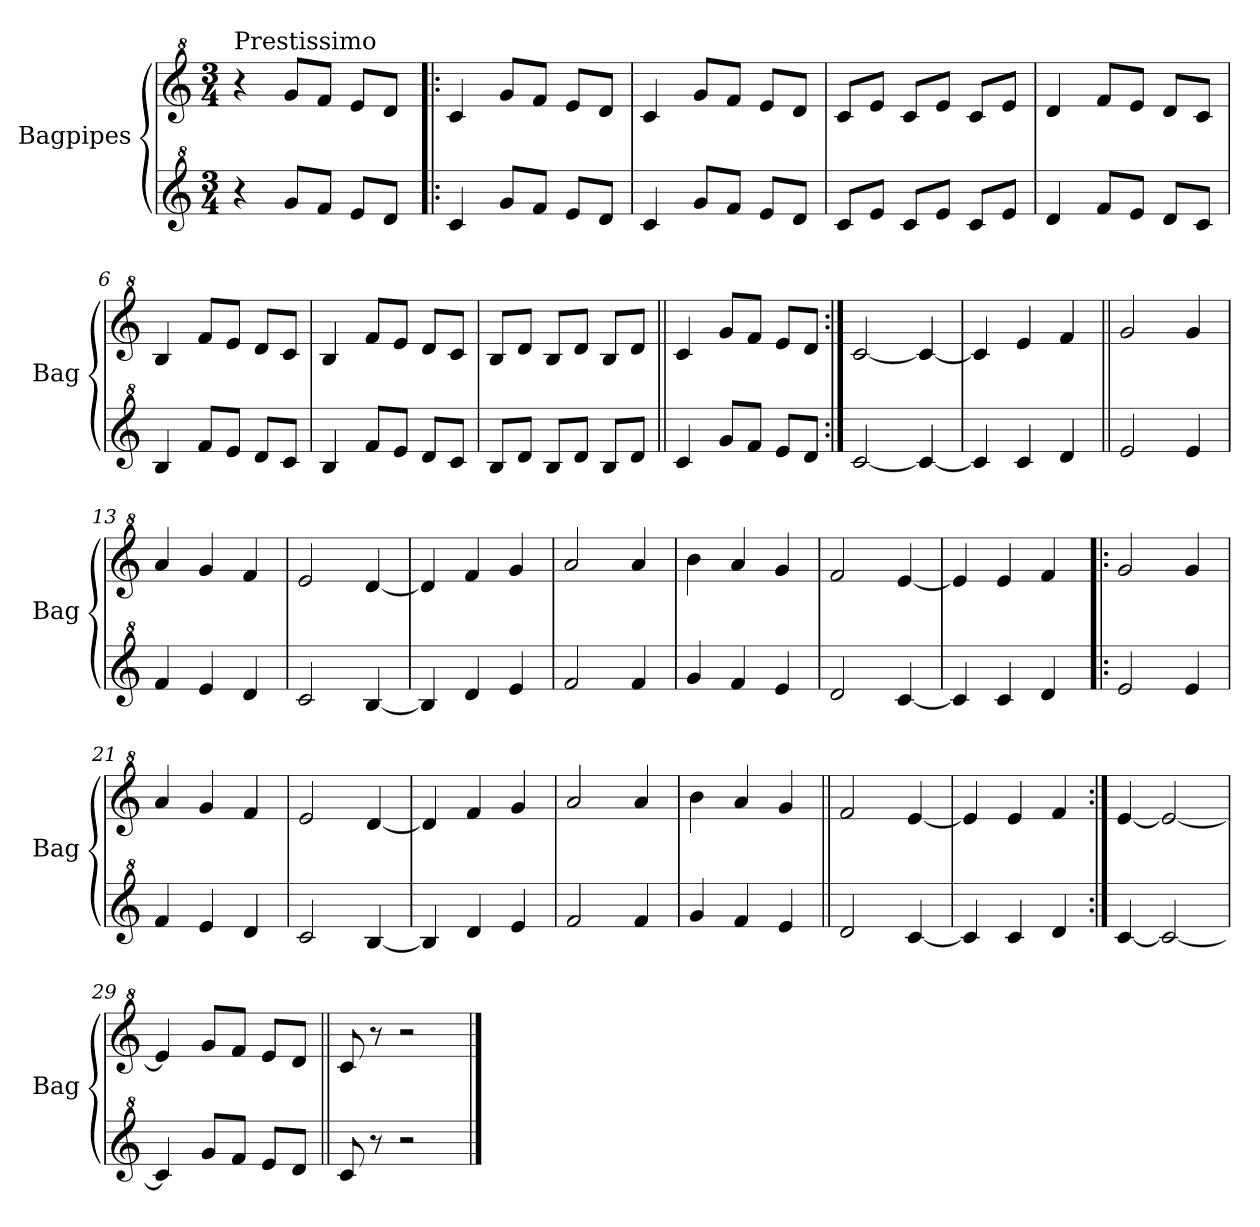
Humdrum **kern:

**kern	**kern
*part2	*part1
*staff2	*staff1
*I"Bagpipes	*I"Bagpipes
*I'Bag	*I'Bag
*clefG^2	*clefG^2
*k[]	*k[]
*C:	*C:
*M3/4	*M3/4
=1	=1
!	!LO:TX:a:t=Prestissimo
4r	4r
8gg/L	8gg/L
8ff/J	8ff/J
8ee/L	8ee/L
8dd/J	8dd/J
=2!|:	=2!|:
4cc/	4cc/
8gg/L	8gg/L
8ff/J	8ff/J
8ee/L	8ee/L
8dd/J	8dd/J
=3	=3
4cc/	4cc/
8gg/L	8gg/L
8ff/J	8ff/J
8ee/L	8ee/L
8dd/J	8dd/J
=4	=4
8cc/L	8cc/L
8ee/J	8ee/J
8cc/L	8cc/L
8ee/J	8ee/J
8cc/L	8cc/L
8ee/J	8ee/J
=5	=5
4dd/	4dd/
8ff/L	8ff/L
8ee/J	8ee/J
8dd/L	8dd/L
8cc/J	8cc/J
=6	=6
4b/	4b/
8ff/L	8ff/L
8ee/J	8ee/J
8dd/L	8dd/L
8cc/J	8cc/J
=7	=7
4b/	4b/
8ff/L	8ff/L
8ee/J	8ee/J
8dd/L	8dd/L
8cc/J	8cc/J
=8	=8
8b/L	8b/L
8dd/J	8dd/J
8b/L	8b/L
8dd/J	8dd/J
8b/L	8b/L
8dd/J	8dd/J
!!LO:LB:g=z
=9||	=9||
4cc/	4cc/
8gg/L	8gg/L
8ff/J	8ff/J
8ee/L	8ee/L
8dd/J	8dd/J
=10:|!	=10:|!
[2cc/	[2cc/
4cc/_	4cc/_
=11	=11
4cc/]	4cc/]
4cc/	4ee/
4dd/	4ff/
=12||	=12||
2ee/	2gg/
4ee/	4gg/
=13	=13
4ff/	4aa/
4ee/	4gg/
4dd/	4ff/
=14	=14
2cc/	2ee/
[4b/	[4dd/
=15	=15
4b/]	4dd/]
4dd/	4ff/
4ee/	4gg/
=16	=16
2ff/	2aa/
4ff/	4aa/
=17	=17
4gg/	4bb\
4ff/	4aa/
4ee/	4gg/
=18	=18
2dd/	2ff/
[4cc/	[4ee/
=19	=19
4cc/]	4ee/]
4cc/	4ee/
4dd/	4ff/
=20!|:	=20!|:
2ee/	2gg/
4ee/	4gg/
=21	=21
4ff/	4aa/
4ee/	4gg/
4dd/	4ff/
=22	=22
2cc/	2ee/
[4b/	[4dd/
!!LO:LB:g=z
=23	=23
4b/]	4dd/]
4dd/	4ff/
4ee/	4gg/
=24	=24
2ff/	2aa/
4ff/	4aa/
=25	=25
4gg/	4bb\
4ff/	4aa/
4ee/	4gg/
=26||	=26||
2dd/	2ff/
[4cc/	[4ee/
=27	=27
4cc/]	4ee/]
4cc/	4ee/
4dd/	4ff/
=28:|!	=28:|!
[4cc/	[4ee/
2cc/_	2ee/_
=29	=29
4cc/]	4ee/]
8gg/L	8gg/L
8ff/J	8ff/J
8ee/L	8ee/L
8dd/J	8dd/J
=30||	=30||
8cc/	8cc/
8r	8r
2r	2r
==	==
*-	*-
